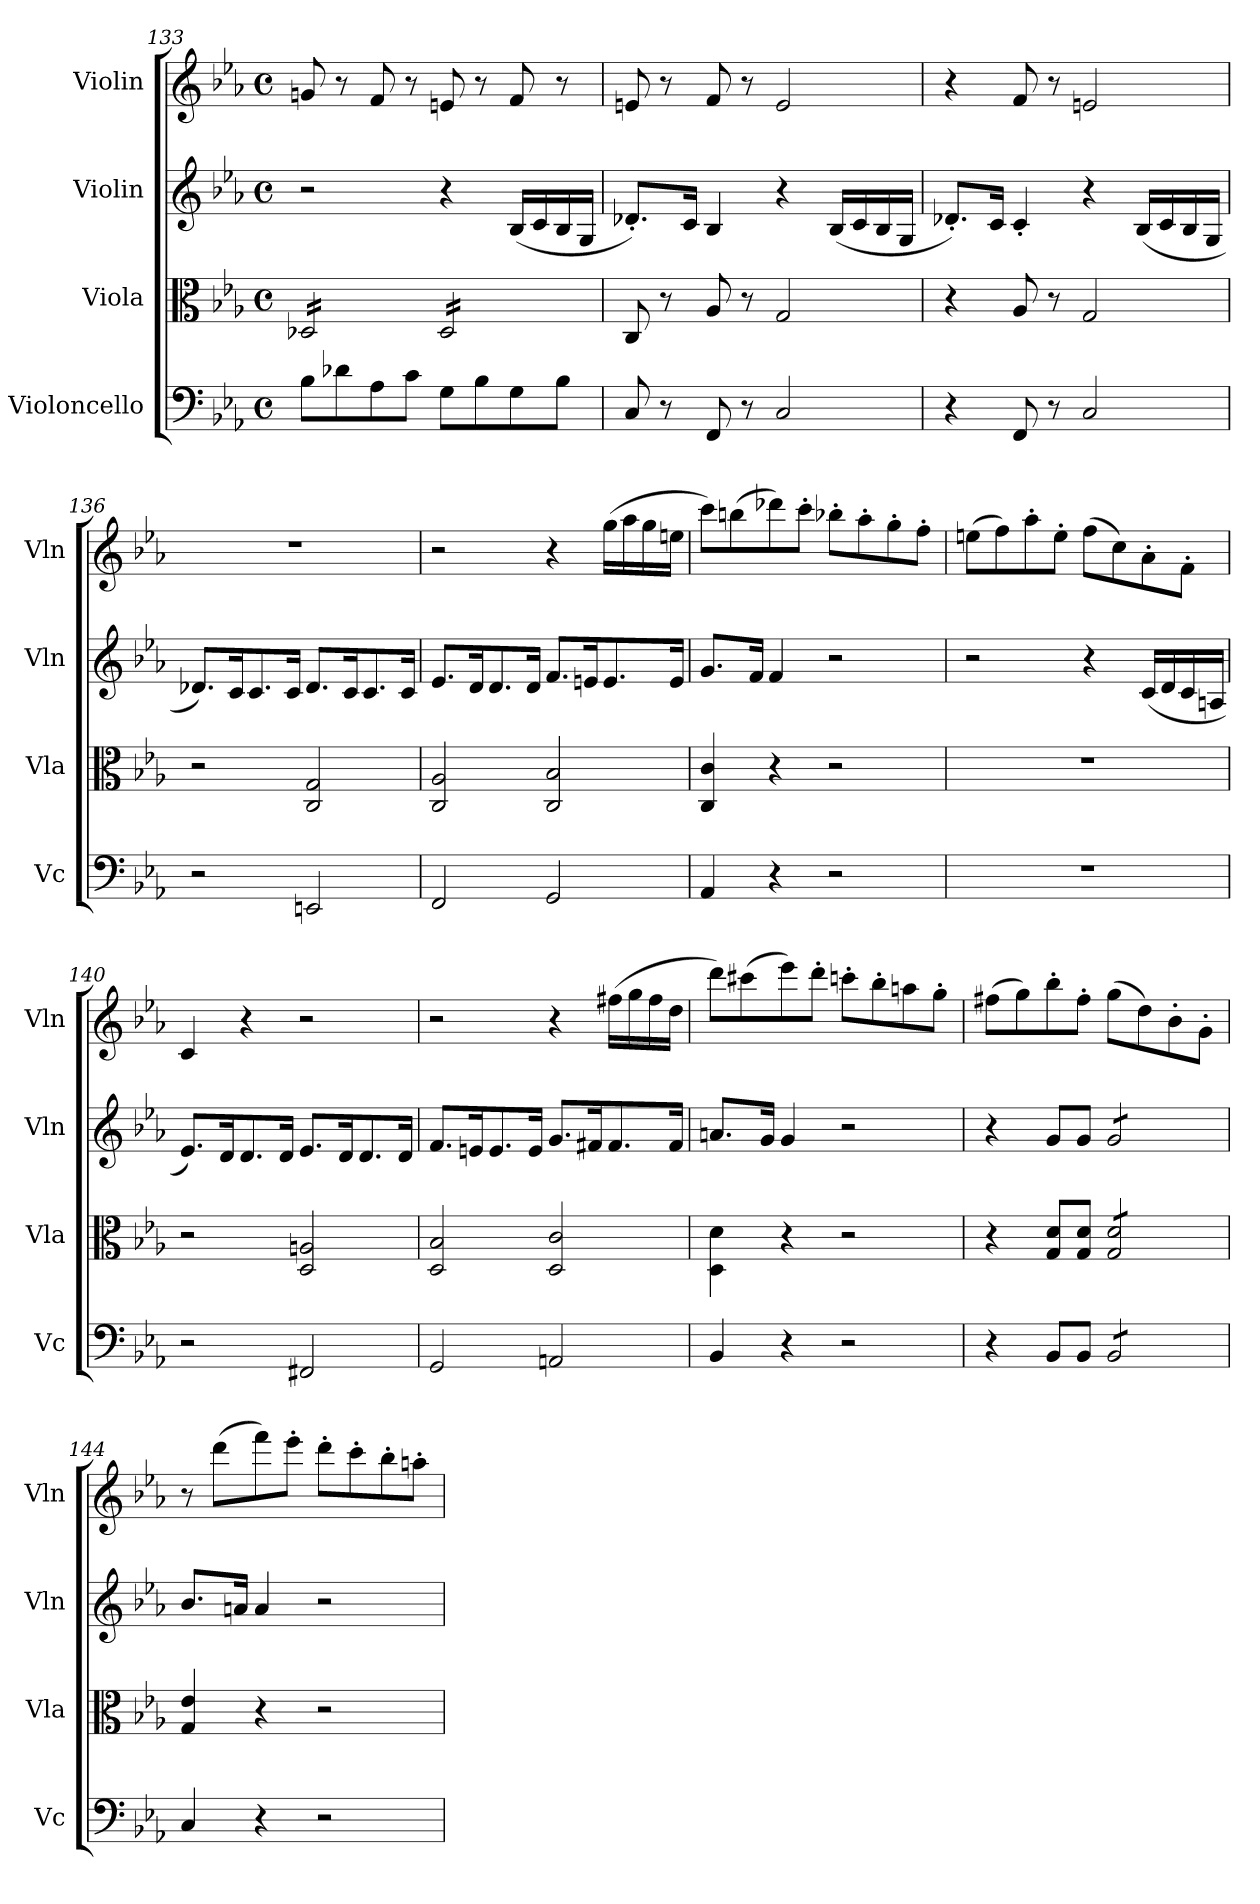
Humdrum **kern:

**kern	**kern	**kern	**kern
*part4	*part3	*part2	*part1
*staff4	*staff3	*staff2	*staff1
*I"Violoncello	*I"Viola	*I"Violin	*I"Violin
*I'Vc	*I'Vla	*I'Vln	*I'Vln
*clefF4	*clefC3	*clefG2	*clefG2
*k[b-e-a-]	*k[b-e-a-]	*k[b-e-a-]	*k[b-e-a-]
*M4/4	*M4/4	*M4/4	*M4/4
*met(c)	*met(c)	*met(c)	*met(c)
=133	=133	=133	=133
*	*tremolo	*	*
8B-\L	16D-X/LL	2r	8gn/
.	16D-X/	.	.
8d-X\	16D-X/	.	8r
.	16D-X/	.	.
8A-\	16D-X/	.	8f/
.	16D-X/	.	.
8c\J	16D-X/	.	8r
.	16D-X/JJ	.	.
8G\L	16D-/LL	4r	8en/
.	16D-/	.	.
8B-\	16D-/	.	8r
.	16D-/	.	.
8G\	16D-/	(16B-/LL	8f/
.	16D-/	16c/	.
8B-\J	16D-/	16B-/	8r
.	16D-/JJ	16G/JJ	.
*	*Xtremolo	*	*
=134	=134	=134	=134
8C/	8C/	8.d-X'/L)	8en/
8r	8r	.	8r
.	.	16c/Jk	.
8FF/	8A-/	4B-/	8f/
8r	8r	.	8r
2C/	2G/	4r	2e/
.	.	(16B-/LL	.
.	.	16c/	.
.	.	16B-/	.
.	.	16G/JJ	.
=135	=135	=135	=135
4r	4r	8.d-X'/L)	4r
.	.	16c/Jk	.
8FF/	8A-/	4c'/	8f/
8r	8r	.	8r
2C/	2G/	4r	2en/
.	.	(16B-/LL	.
.	.	16c/	.
.	.	16B-/	.
.	.	16G/JJ	.
=136	=136	=136	=136
2r	2r	8.d-X/L)	1r
.	.	16c/K	.
.	.	8.c/	.
.	.	16c/Jk	.
2EEn/	2C/ 2G/	8.d-/L	.
.	.	16c/K	.
.	.	8.c/	.
.	.	16c/Jk	.
=137	=137	=137	=137
2FF/	2C/ 2A-/	8.e-/L	2r
.	.	16d/K	.
.	.	8.d/	.
.	.	16d/Jk	.
2GG/	2C/ 2B-/	8.f/L	4r
.	.	16en/K	.
.	.	8.e/	(16gg\LL
.	.	.	16aa-\
.	.	.	16gg\
.	.	16e/Jk	16een\JJ
!!LO:PB:g=z
=138	=138	=138	=138
4AA-/	4C/ 4c/	8.g/L	8ccc\L)
.	.	.	(8bbn\
.	.	16f/Jk	.
4r	4r	4f/	8ddd-X\)
.	.	.	8ccc'\J
2r	2r	2r	8bb-X'\L
.	.	.	8aa-'\
.	.	.	8gg'\
.	.	.	8ff'\J
=139	=139	=139	=139
1r	1r	2r	(8een\L
.	.	.	8ff\)
.	.	.	8aa-'\
.	.	.	8ee'\J
.	.	4r	(8ff\L
.	.	.	8cc\)
.	.	(16c/LL	8a-'\
.	.	16d/	.
.	.	16c/	8f'\J
.	.	16An/JJ	.
=140	=140	=140	=140
2r	2r	8.e-/L)	4c/
.	.	16d/K	.
.	.	8.d/	4r
.	.	16d/Jk	.
2FF#X/	2D/ 2An/	8.e-/L	2r
.	.	16d/K	.
.	.	8.d/	.
.	.	16d/Jk	.
=141	=141	=141	=141
2GG/	2D/ 2B-/	8.f/L	2r
.	.	16en/K	.
.	.	8.e/	.
.	.	16e/Jk	.
2AAn/	2D/ 2c/	8.g/L	4r
.	.	16f#X/K	.
.	.	8.f#/	(16ff#X\LL
.	.	.	16gg\
.	.	.	16ff#\
.	.	16f#/Jk	16dd\JJ
=142	=142	=142	=142
4BB-/	4D\ 4d\	8.an/L	8ddd\L)
.	.	.	(8ccc#X\
.	.	16g/Jk	.
4r	4r	4g/	8eee-\)
.	.	.	8ddd'\J
2r	2r	2r	8cccn'\L
.	.	.	8bb-'\
.	.	.	8aan\
.	.	.	8gg'\J
=143	=143	=143	=143
4r	4r	4r	(8ff#X\L
.	.	.	8gg\)
8BB-/L	8G/ 8d/L	8g/L	8bb-'\
8BB-/J	8G/ 8d/J	8g/J	8ff#'\J
*tremolo	*	*	*
*	*tremolo	*	*
*	*	*tremolo	*
8BB-/L	8G/ 8d/L	8g/L	(8gg\L
8BB-/	8G/ 8d/	8g/	8dd\)
8BB-/	8G/ 8d/	8g/	8b-'\
8BB-/J	8G/ 8d/J	8g/J	8g'\J
*	*	*Xtremolo	*
*	*Xtremolo	*	*
*Xtremolo	*	*	*
=144	=144	=144	=144
4C/	4G/ 4e-/	8.b-/L	8r
.	.	.	(8ddd\L
.	.	16an/Jk	.
4r	4r	4a/	8fff\)
.	.	.	8eee-'\J
2r	2r	2r	8ddd'\L
.	.	.	8ccc'\
.	.	.	8bb-'\
.	.	.	8aan'\J
=	=	=	=
*-	*-	*-	*-
